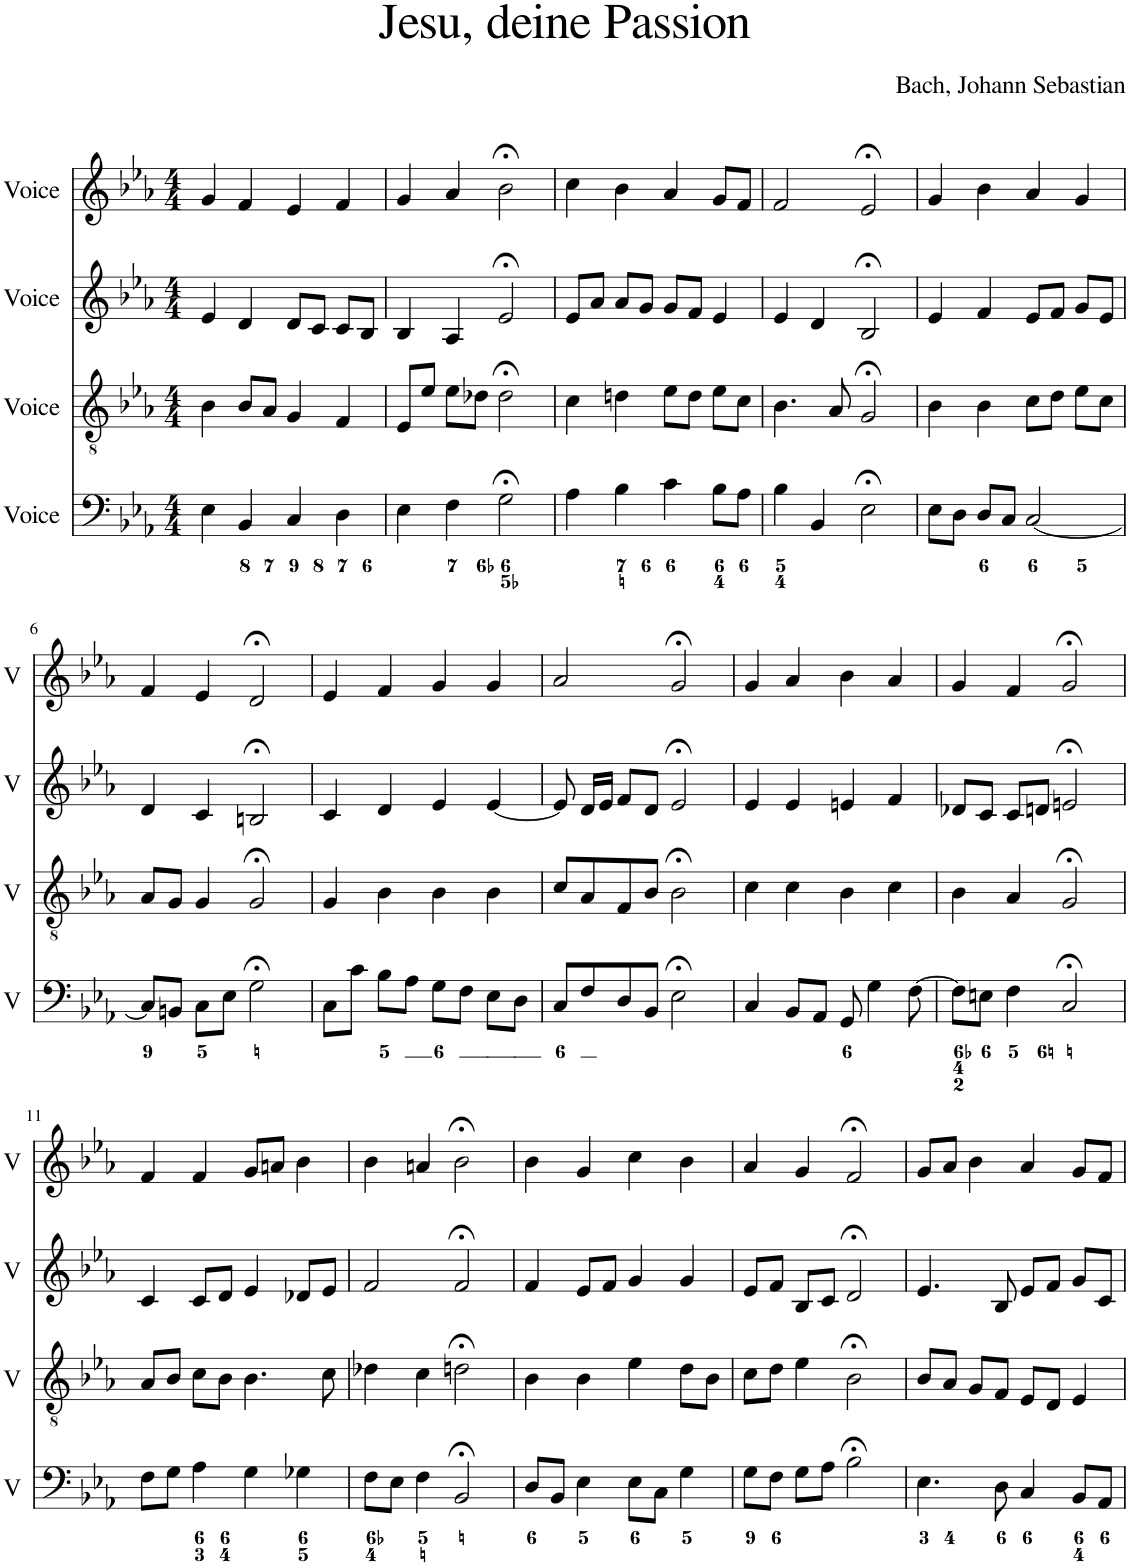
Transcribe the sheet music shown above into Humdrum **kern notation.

**kern	**kern	**kern	**kern
*part4	*part3	*part2	*part1
*staff4	*staff3	*staff2	*staff1
*I"Voice	*I"Voice	*I"Voice	*I"Voice
*I'V	*I'V	*I'V	*I'V
*clefF4	*clefGv2	*clefG2	*clefG2
*k[b-e-a-]	*k[b-e-a-]	*k[b-e-a-]	*k[b-e-a-]
*M4/4	*M4/4	*M4/4	*M4/4
=1	=1	=1	=1
4E-\	4B-\	4e-/	4g/
4BB-/	8B-/L	4d/	4f/
.	8A-/J	.	.
4C/	4G/	8d/L	4e-/
.	.	8c/J	.
4D\	4F/	8c/L	4f/
.	.	8B-/J	.
=2	=2	=2	=2
4E-\	8E-/L	4B-/	4g/
.	8e-/J	.	.
4F\	8e-\L	4A-/	4a-/
.	8d-X\J	.	.
2G;<\	2d-;<\	2e-;</	2b-;<\
=3	=3	=3	=3
4A-\	4c\	8e-/L	4cc\
.	.	8a-/J	.
4B-\	4dn\	8a-/L	4b-\
.	.	8g/J	.
4c\	8e-\L	8g/L	4a-/
.	8d\J	8f/J	.
8B-\L	8e-\L	4e-/	8g/L
8A-\J	8c\J	.	8f/J
=4	=4	=4	=4
4B-\	4.B-\	4e-/	2f/
4BB-/	.	4d/	.
.	8A-/	.	.
2E-;<\	2G;</	2B-;</	2e-;</
=5	=5	=5	=5
8E-\L	4B-\	4e-/	4g/
8D\J	.	.	.
8D/L	4B-\	4f/	4b-\
8C/J	.	.	.
[2C/	8c\L	8e-/L	4a-/
.	8d\J	8f/J	.
.	8e-\L	8g/L	4g/
.	8c\J	8e-/J	.
!!LO:LB:g=z
=6	=6	=6	=6
8C/L]	8A-/L	4d/	4f/
8BBn/J	8G/J	.	.
8C\L	4G/	4c/	4e-/
8E-\J	.	.	.
2G;<\	2G;</	2Bn;</	2d;</
=7	=7	=7	=7
8C\L	4G/	4c/	4e-/
8c\J	.	.	.
8B-\L	4B-\	4d/	4f/
8A-\J	.	.	.
8G\L	4B-\	4e-/	4g/
8F\J	.	.	.
8E-\L	4B-\	[4e-/	4g/
8D\J	.	.	.
=8	=8	=8	=8
8C/L	8c/L	8e-/]	2a-/
8F/	8A-/	16d/LL	.
.	.	16e-/JJ	.
8D/	8F/	8f/L	.
8BB-/J	8B-/J	8d/J	.
2E-;<\	2B-;<\	2e-;</	2g;</
=9	=9	=9	=9
4C/	4c\	4e-/	4g/
8BB-/L	4c\	4e-/	4a-/
8AA-/J	.	.	.
8GG/	4B-\	4en/	4b-\
4G\	.	.	.
.	4c\	4f/	4a-/
[8F\	.	.	.
=10	=10	=10	=10
8F\L]	4B-\	8d-X/L	4g/
8En\J	.	8c/J	.
4F\	4A-/	8c/L	4f/
.	.	8dn/J	.
2C;</	2G;</	2en;</	2g;</
!!LO:LB:g=z
=11	=11	=11	=11
8F\L	8A-/L	4c/	4f/
8G\J	8B-/J	.	.
4A-\	8c\L	8c/L	4f/
.	8B-\J	8d/J	.
4G\	4.B-\	4e-/	8g/L
.	.	.	8an/J
4G-X\	.	8d-X/L	4b-\
.	8c\	8e-/J	.
=12	=12	=12	=12
8F\L	4d-X\	2f/	4b-\
8E-\J	.	.	.
4F\	4c\	.	4an/
2BB-;</	2dn;<\	2f;</	2b-;<\
=13	=13	=13	=13
8D/L	4B-\	4f/	4b-\
8BB-/J	.	.	.
4E-\	4B-\	8e-/L	4g/
.	.	8f/J	.
8E-\L	4e-\	4g/	4cc\
8C\J	.	.	.
4G\	8d\L	4g/	4b-\
.	8B-\J	.	.
=14	=14	=14	=14
8G\L	8c\L	8e-/L	4a-/
8F\J	8d\J	8f/J	.
8G\L	4e-\	8B-/L	4g/
8A-\J	.	8c/J	.
2B-;<\	2B-;<\	2d;</	2f;</
=15	=15	=15	=15
4.E-\	8B-/L	4.e-/	8g/L
.	8A-/J	.	8a-/J
.	8G/L	.	4b-\
8D\	8F/J	8B-/	.
4C/	8E-/L	8e-/L	4a-/
.	8D/J	8f/J	.
8BB-/L	4E-/	8g/L	8g/L
8AA-/J	.	8c/J	8f/J
=	=	=	=
*-	*-	*-	*-
